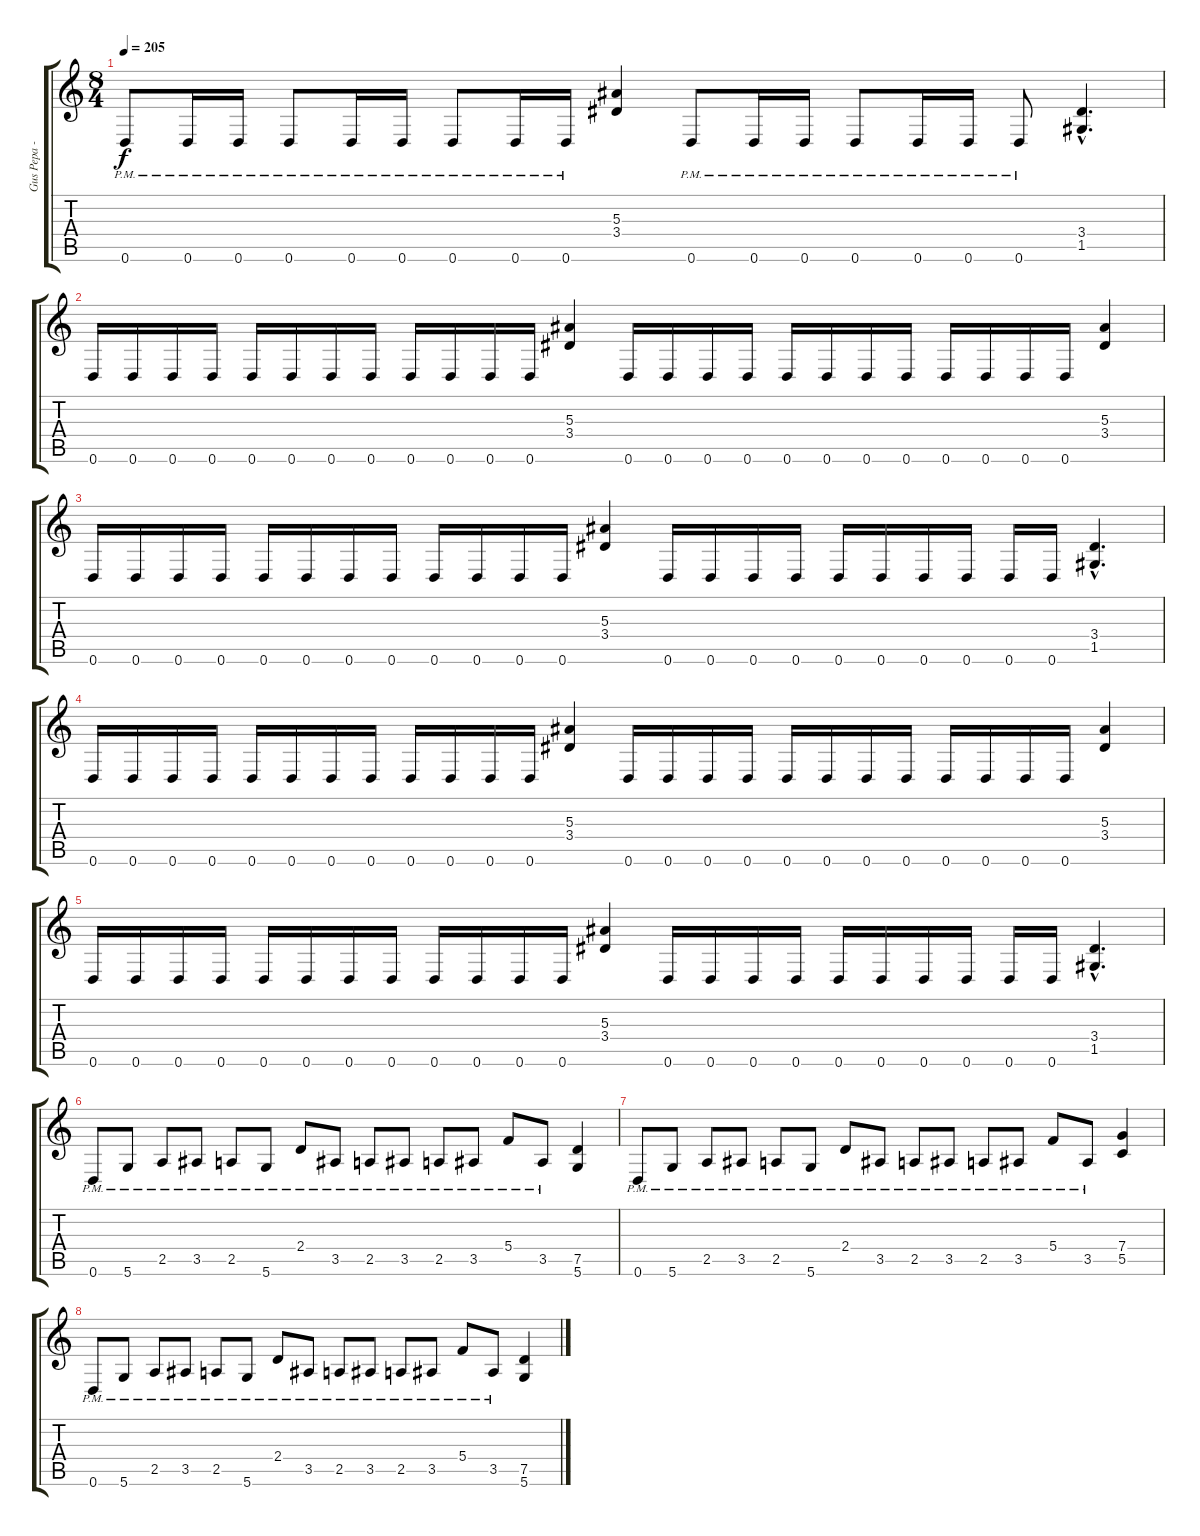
\track ("Gus Pepa - Guitar" "Gus Pepa -") {instrument distortionguitar}
\staff {score tabs}
\tuning (D4 A3 F3 C3 G2 D2) {hide}
\ts (8 4)
\tempo 205
\clef g2
\ks c
0.6{pm}.8{dy f} 0.6{pm}.16 0.6{pm}.16 0.6{pm}.8 0.6{pm}.16 0.6{pm}.16 0.6{pm}.8 0.6{pm}.16 0.6{pm}.16 (5.3 3.4).4 0.6{pm}.8 0.6{pm}.16 0.6{pm}.16 0.6{pm}.8 0.6{pm}.16 0.6{pm}.16 0.6{pm}.8 (3.4{hac} 1.5{hac}).4{d} |
0.6.16 0.6.16 0.6.16 0.6.16 0.6.16 0.6.16 0.6.16 0.6.16 0.6.16 0.6.16 0.6.16 0.6.16 (5.3 3.4).4 0.6.16 0.6.16 0.6.16 0.6.16 0.6.16 0.6.16 0.6.16 0.6.16 0.6.16 0.6.16 0.6.16 0.6.16 (5.3 3.4).4 |
0.6.16 0.6.16 0.6.16 0.6.16 0.6.16 0.6.16 0.6.16 0.6.16 0.6.16 0.6.16 0.6.16 0.6.16 (5.3 3.4).4 0.6.16 0.6.16 0.6.16 0.6.16 0.6.16 0.6.16 0.6.16 0.6.16 0.6.16 0.6.16 (3.4{hac} 1.5{hac}).4{d} |
0.6.16 0.6.16 0.6.16 0.6.16 0.6.16 0.6.16 0.6.16 0.6.16 0.6.16 0.6.16 0.6.16 0.6.16 (5.3 3.4).4 0.6.16 0.6.16 0.6.16 0.6.16 0.6.16 0.6.16 0.6.16 0.6.16 0.6.16 0.6.16 0.6.16 0.6.16 (5.3 3.4).4 |
0.6.16 0.6.16 0.6.16 0.6.16 0.6.16 0.6.16 0.6.16 0.6.16 0.6.16 0.6.16 0.6.16 0.6.16 (5.3 3.4).4 0.6.16 0.6.16 0.6.16 0.6.16 0.6.16 0.6.16 0.6.16 0.6.16 0.6.16 0.6.16 (3.4{hac} 1.5{hac}).4{d} |
0.6{pm}.8 5.6{pm}.8 2.5{pm}.8 3.5{pm}.8 2.5{pm}.8 5.6{pm}.8 2.4{pm}.8 3.5{pm}.8 2.5{pm}.8 3.5{pm}.8 2.5{pm}.8 3.5{pm}.8 5.4{pm}.8 3.5{pm}.8 (7.5 5.6).4 |
0.6{pm}.8 5.6{pm}.8 2.5{pm}.8 3.5{pm}.8 2.5{pm}.8 5.6{pm}.8 2.4{pm}.8 3.5{pm}.8 2.5{pm}.8 3.5{pm}.8 2.5{pm}.8 3.5{pm}.8 5.4{pm}.8 3.5{pm}.8 (7.4 5.5).4 |
0.6{pm}.8 5.6{pm}.8 2.5{pm}.8 3.5{pm}.8 2.5{pm}.8 5.6{pm}.8 2.4{pm}.8 3.5{pm}.8 2.5{pm}.8 3.5{pm}.8 2.5{pm}.8 3.5{pm}.8 5.4{pm}.8 3.5{pm}.8 (7.5 5.6).4
